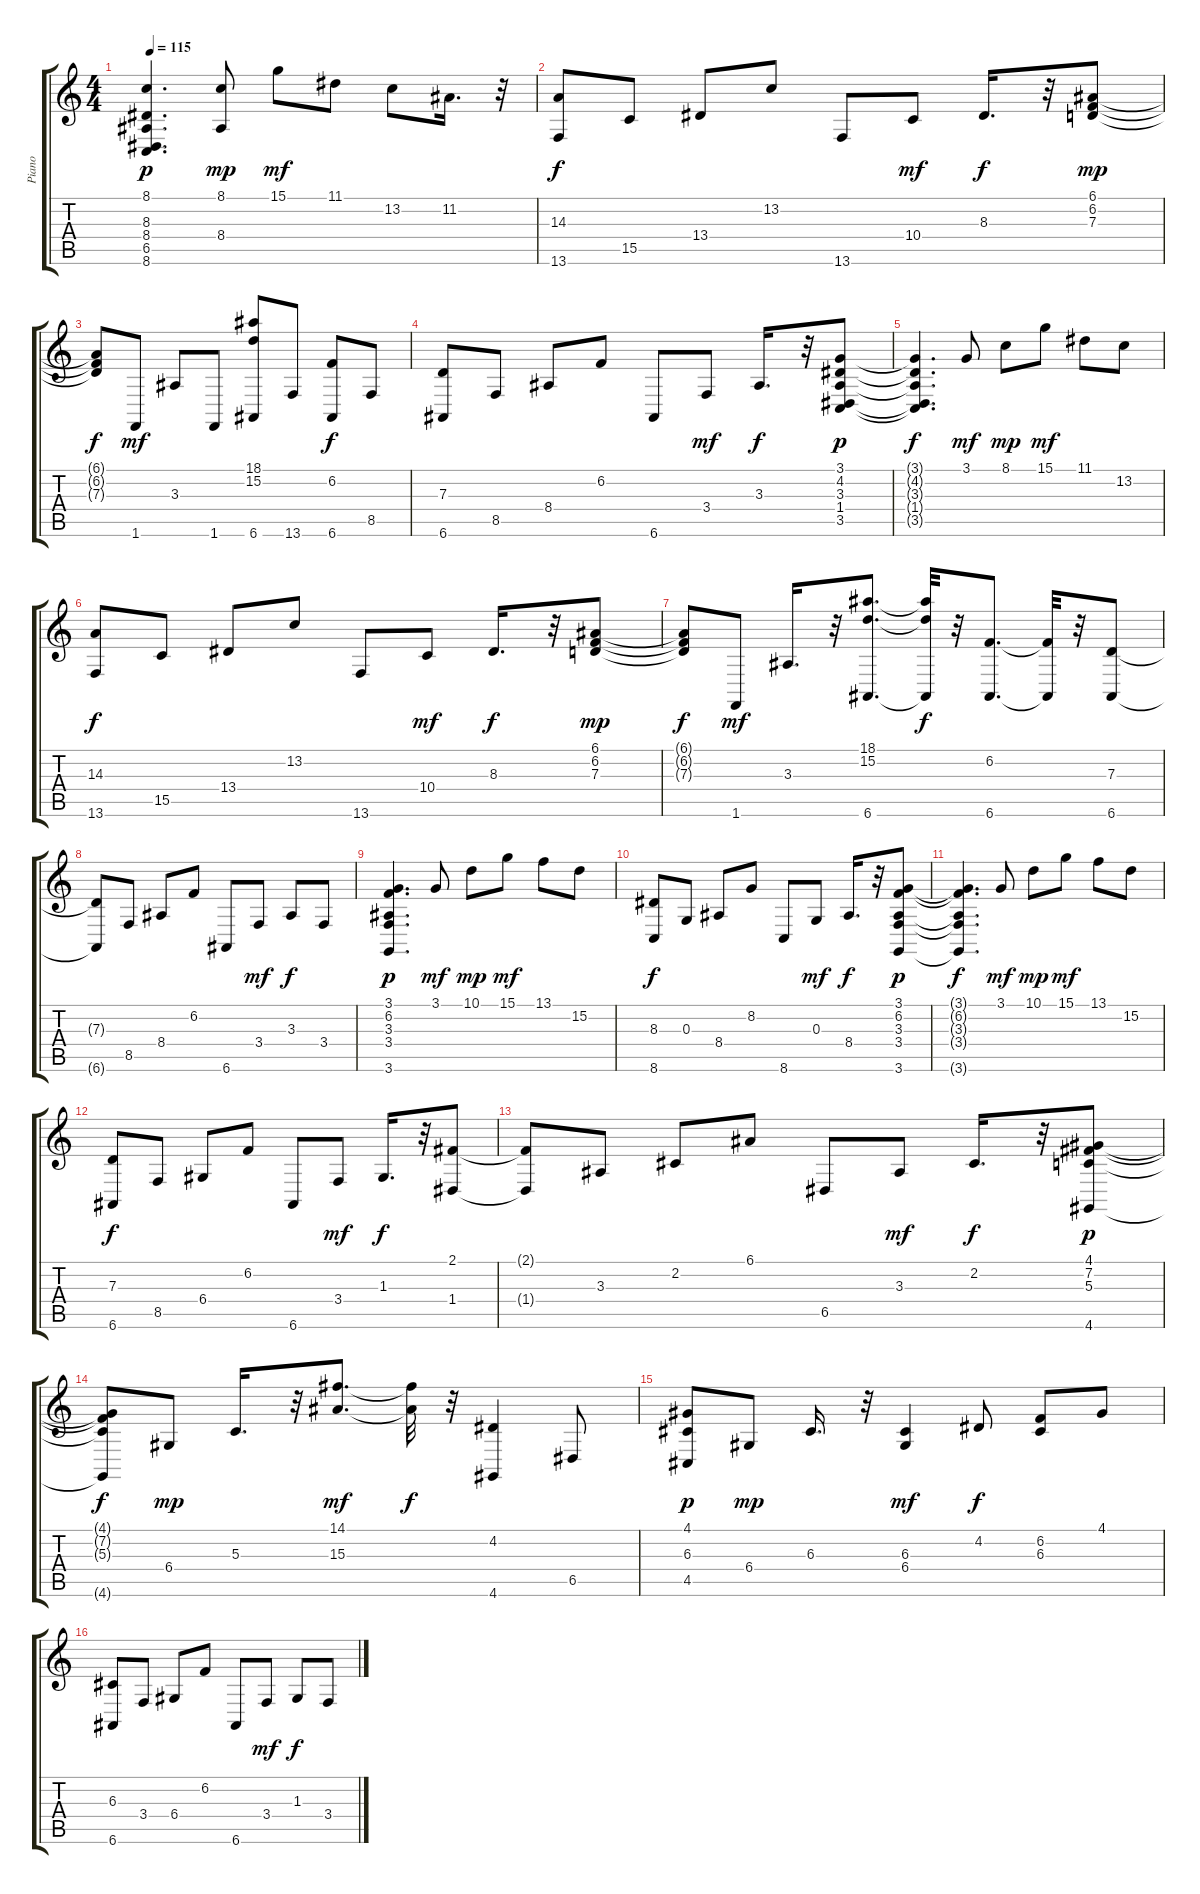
\track ("Piano" "Piano") {instrument acousticgrandpiano}
\staff {score tabs}
\tuning (E4 B3 G3 D3 A2 E2) {hide}
\ts (4 4)
\tempo 115
\clef g2
\ks c
(8.1 8.3 8.4 6.5 8.6).4{d dy p} (8.1 8.4).8{dy mp} 15.1.8{dy mf} 11.1.8 13.2.8 11.2.16{d} r.32 |
(14.3 13.6).8{dy f} 15.5.8 13.4.8 13.2.8 13.6.8 10.4.8{dy mf} 8.3.16{d dy f} r.32 (6.1 6.2 7.3).8{dy mp} |
(6.1{t} 6.2{t} 7.3{t}).8{dy f} 1.6.8{dy mf} 3.3.8 1.6.8 (18.1 15.2 6.6).8 13.6.8 (6.2 6.6).8{dy f} 8.5.8 |
(7.3 6.6).8 8.5.8 8.4.8 6.2.8 6.6.8 3.4.8{dy mf} 3.3.16{d dy f} r.32 (3.1 4.2 3.3 1.4 3.5).8{dy p} |
(3.1{t} 4.2{t} 3.3{t} 1.4{t} 3.5{t}).4{d dy f} 3.1.8{dy mf} 8.1.8{dy mp} 15.1.8{dy mf} 11.1.8 13.2.8 |
(14.3 13.6).8{dy f} 15.5.8 13.4.8 13.2.8 13.6.8 10.4.8{dy mf} 8.3.16{d dy f} r.32 (6.1 6.2 7.3).8{dy mp} |
(6.1{t} 6.2{t} 7.3{t}).8{dy f} 1.6.8{dy mf} 3.3.16{d} r.32 (18.1 15.2 6.6).8{d} (18.1{t} 15.2{t} 6.6{t}).32{dy f} r.32 (6.2 6.6).8{d} (6.2{t} 6.6{t}).32 r.32 (7.3 6.6).8 |
(7.3{t} 6.6{t}).8 8.5.8 8.4.8 6.2.8 6.6.8 3.4.8{dy mf} 3.3.8{dy f} 3.4.8 |
(3.1 6.2 3.3 3.4 3.6).4{d dy p} 3.1.8{dy mf} 10.1.8{dy mp} 15.1.8{dy mf} 13.1.8 15.2.8 |
(8.3 8.6).8{dy f} 0.3.8 8.4.8 8.2.8 8.6.8 0.3.8{dy mf} 8.4.16{d dy f} r.32 (3.1 6.2 3.3 3.4 3.6).8{dy p} |
(3.1{t} 6.2{t} 3.3{t} 3.4{t} 3.6{t}).4{d dy f} 3.1.8{dy mf} 10.1.8{dy mp} 15.1.8{dy mf} 13.1.8 15.2.8 |
(7.3 6.6).8{dy f} 8.5.8 6.4.8 6.2.8 6.6.8 3.4.8{dy mf} 1.3.16{d dy f} r.32 (2.1 1.4).8 |
(2.1{t} 1.4{t}).8 3.3.8 2.2.8 6.1.8 6.5.8 3.3.8{dy mf} 2.2.16{d dy f} r.32 (4.1 7.2 5.3 4.6).8{dy p} |
(4.1{t} 7.2{t} 5.3{t} 4.6{t}).8{dy f} 6.4.8{dy mp} 5.3.16{d} r.32 (14.1 15.3).8{d dy mf} (14.1{t} 15.3{t}).32{dy f} r.32 (4.2 4.6).4 6.5.8 |
(4.1 6.3 4.5).8{dy p} 6.4.8{dy mp} 6.3.16{d} r.32 (6.3 6.4).4{dy mf} 4.2.8{dy f} (6.2 6.3).8 4.1.8 |
(6.3 6.6).8 3.4.8 6.4.8 6.2.8 6.6.8 3.4.8{dy mf} 1.3.8{dy f} 3.4.8
